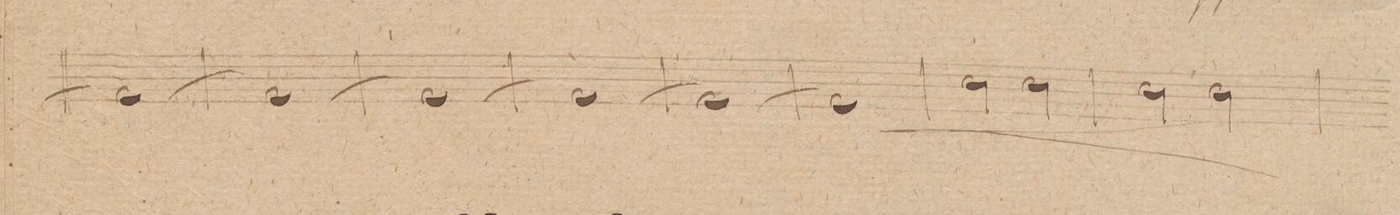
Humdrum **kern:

**kern	**dynam
*I"Baſso.	*
*clefF4	*
*k[f#c#g#]	*
*met(c|)	*
*M2/2	*
1AA_>	.
=172	=172
1AA_>	.
=173	=173
1AA_>	.
=174	=174
1AA_>	.
=175	=175
1AA_>	.
=176	=176
1AA]	.
.	<
=177	=177
2E\	.
2E\	.
=178	=178
2E\	.
2E\	.
.	[
=179	=179
*-	*-
